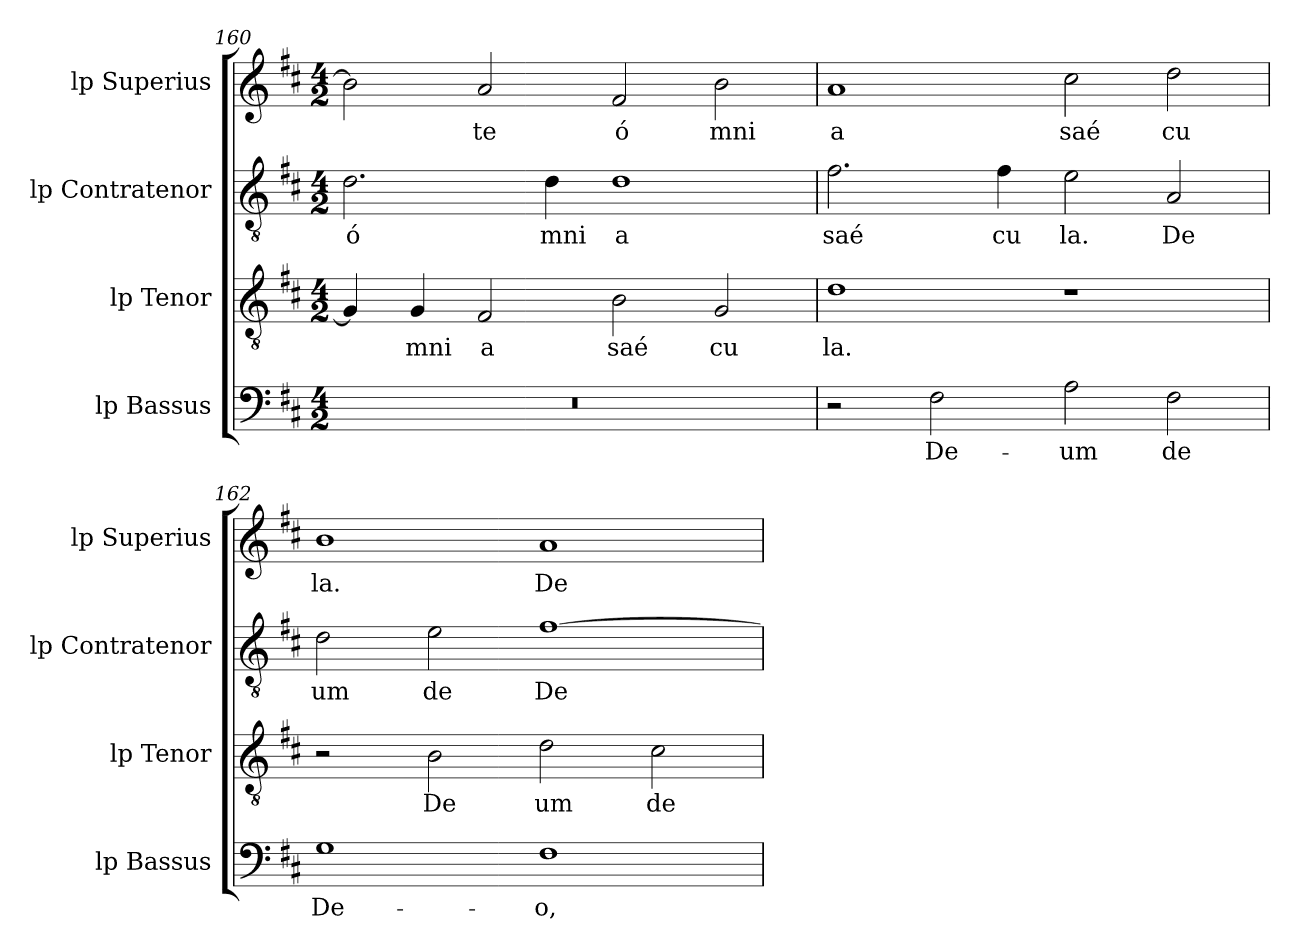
**kern	**text	**kern	**text	**kern	**text	**kern	**text
*part4	*part4	*part3	*part3	*part2	*part2	*part1	*part1
*staff4	*staff4	*staff3	*staff3	*staff2	*staff2	*staff1	*staff1
*I"lp Bassus	*	*I"lp Tenor	*	*I"lp Contratenor	*	*I"lp Superius	*
*I'lp Bassus	*	*I'lp Tenor	*	*I'lp Contratenor	*	*I'lp Superius	*
*clefF4	*	*clefGv2	*	*clefGv2	*	*clefG2	*
*k[f#c#]	*	*k[f#c#]	*	*k[f#c#]	*	*k[f#c#]	*
*D:	*	*D:	*	*D:	*	*D:	*
*M4/2	*	*M4/2	*	*M4/2	*	*M4/2	*
=160	=160	=160	=160	=160	=160	=160	=160
!	!	!	!	!	!LO:LY:b:cj	!	!
0r	.	4G/]	.	2.d\	ó	2b\]	.
!	!	!	!LO:LY:b:cj	!	!	!	!
.	.	4G/	mni	.	.	.	.
!	!	!	!LO:LY:b:cj	!	!	!	!LO:LY:b:cj
.	.	2F#/	a	.	.	2a/	te
!	!	!	!	!	!LO:LY:b:cj	!	!
.	.	.	.	4d\	mni	.	.
!	!	!	!LO:LY:b:cj	!	!LO:LY:b:cj	!	!LO:LY:b:cj
.	.	2B\	saé	1d	a	2f#/	ó
!	!	!	!LO:LY:b:cj	!	!	!	!LO:LY:b:cj
.	.	2G/	cu	.	.	2b\	mni
=161	=161	=161	=161	=161	=161	=161	=161
!	!	!	!LO:LY:b:cj	!	!LO:LY:b:cj	!	!LO:LY:b:cj
2r	.	1d	la.	2.f#\	saé	1a	a
!	!LO:LY:b:cj	!	!	!	!	!	!
2F#\	De-	.	.	.	.	.	.
!	!	!	!	!	!LO:LY:b:cj	!	!
.	.	.	.	4f#\	cu	.	.
!	!LO:LY:b:cj	!	!	!	!LO:LY:b:cj	!	!LO:LY:b:cj
2A\	-um	1r	.	2e\	la.	2cc#\	saé
!	!LO:LY:b:cj	!	!	!	!LO:LY:b:cj	!	!LO:LY:b:cj
2F#\	de	.	.	2A/	De	2dd\	cu
=162	=162	=162	=162	=162	=162	=162	=162
!	!LO:LY:b:cj	!	!	!	!LO:LY:b:cj	!	!LO:LY:b:cj
1G	De-	2r	.	2d\	um	1b	la.
!	!	!	!LO:LY:b:cj	!	!LO:LY:b:cj	!	!
.	.	2B\	De	2e\	de	.	.
!	!LO:LY:b:cj	!	!LO:LY:b:cj	!	!LO:LY:b:cj	!	!LO:LY:b:cj
1F#	-o,	2d\	um	[>1f#	De	1a	De
!	!	!	!LO:LY:b:cj	!	!	!	!
.	.	2c#\	de	.	.	.	.
=	=	=	=	=	=	=	=
*-	*-	*-	*-	*-	*-	*-	*-
